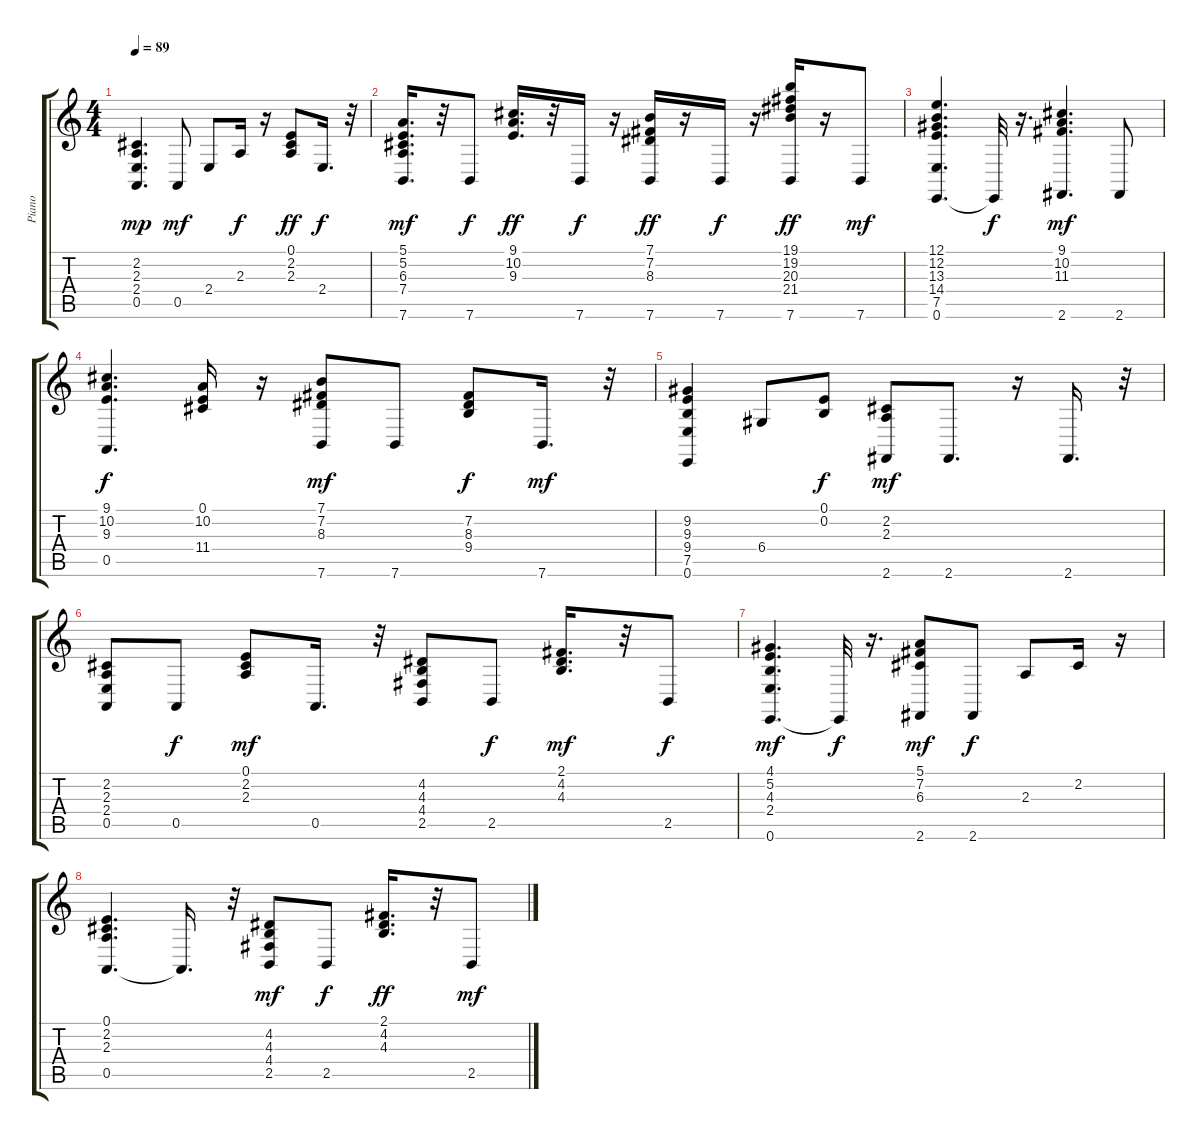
\track ("Piano" "Piano") {instrument acousticgrandpiano}
\staff {score tabs}
\tuning (E4 B3 G3 D3 A2 E2) {hide}
\ts (4 4)
\tempo 89
\clef g2
\ks c
(2.2 2.3 2.4 0.5).4{d dy mp} 0.5.8{dy mf} 2.4.8 2.3.16{dy f} r.16 (0.1 2.2 2.3).8{dy ff} 2.4.16{d dy f} r.32 |
(5.1 5.2 6.3 7.4 7.6).16{d dy mf} r.32 7.6.8{dy f} (9.1 10.2 9.3).16{d dy ff} r.32 7.6.16{dy f} r.16 (7.1 7.2 8.3 7.6).16{dy ff} r.16 7.6.16{dy f} r.16 (19.1 19.2 20.3 21.4 7.6).16{dy ff} r.16 7.6.8{dy mf} |
(12.1 12.2 13.3 14.4 7.5 0.6).4{d} 0.6{t}.32{dy f} r.16{d} (9.1 10.2 11.3 2.6).4{d dy mf} 2.6.8 |
(9.1 10.2 9.3 0.5).4{d dy f} (0.1 10.2 11.4).16 r.16 (7.1 7.2 8.3 7.6).8{dy mf} 7.6.8 (7.2 8.3 9.4).8{dy f} 7.6.16{d dy mf} r.32 |
(9.2 9.3 9.4 7.5 0.6).4 6.4.8 (0.1 0.2).8{dy f} (2.2 2.3 2.6).8{dy mf} 2.6.8{d} r.16 2.6.16{d} r.32 |
(2.2 2.3 2.4 0.5).8 0.5.8{dy f} (0.1 2.2 2.3).8{dy mf} 0.5.16{d} r.32 (4.2 4.3 4.4 2.5).8 2.5.8{dy f} (2.1 4.2 4.3).16{d dy mf} r.32 2.5.8{dy f} |
(4.1 5.2 4.3 2.4 0.6).4{d dy mf} 0.6{t}.32{dy f} r.16{d} (5.1 7.2 6.3 2.6).8{dy mf} 2.6.8{dy f} 2.3.8 2.2.16 r.16 |
(0.1 2.2 2.3 0.5).4{d} 0.5{t}.16{d} r.32 (4.2 4.3 4.4 2.5).8{dy mf} 2.5.8{dy f} (2.1 4.2 4.3).16{d dy ff} r.32 2.5.8{dy mf}
